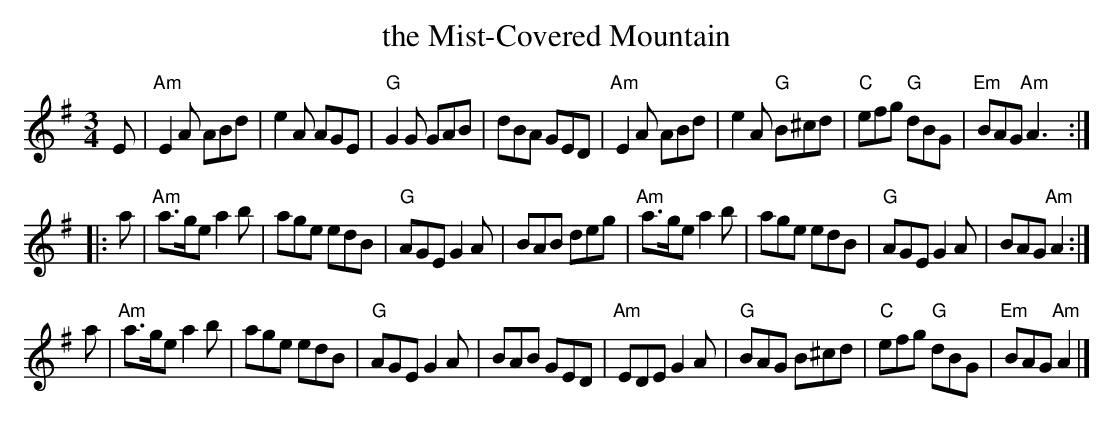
X:1
T: the Mist-Covered Mountain
M: 3/4
L: 1/8
K: ADor
   E \
| "Am"E2A ABd | e2A AGE | "G"G2G GAB | dBA GED \
| "Am"E2A ABd | e2A "G"B^cd | "C"efg "G"dBG | "Em"BAG "Am"A3 :|
|: a \
| "Am"a>ge a2b | age edB | "G"AGE G2A | BAB deg \
| "Am"a>ge a2b | age edB | "G"AGE G2A | BAG "Am"A2 :|
y2 a \
| "Am"a>ge a2b | age edB | "G"AGE G2A | BAB GED \
| "Am"EDE G2A | "G"BAG B^cd | "C"efg "G"dBG | "Em"BAG "Am"A2 |]
